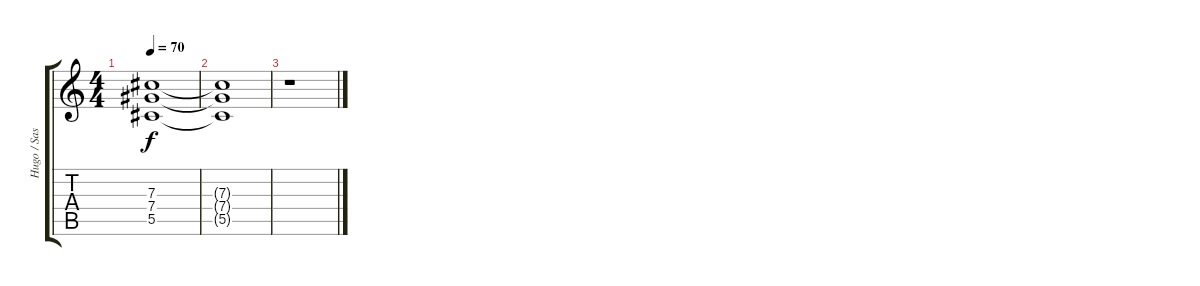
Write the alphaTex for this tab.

\track ("Hugo / Sascha" "Hugo / Sas") {instrument distortionguitar}
\staff {score tabs}
\tuning (Eb4 Bb3 Gb3 Db3 Ab2 Eb2) {hide}
\ts (4 4)
\tempo 70
\clef g2
\ks c
(7.3{t} 7.4{t} 5.5{t}).1{dy f volume 0} |
(7.3{t} 7.4{t} 5.5{t}).1 |
r.1
